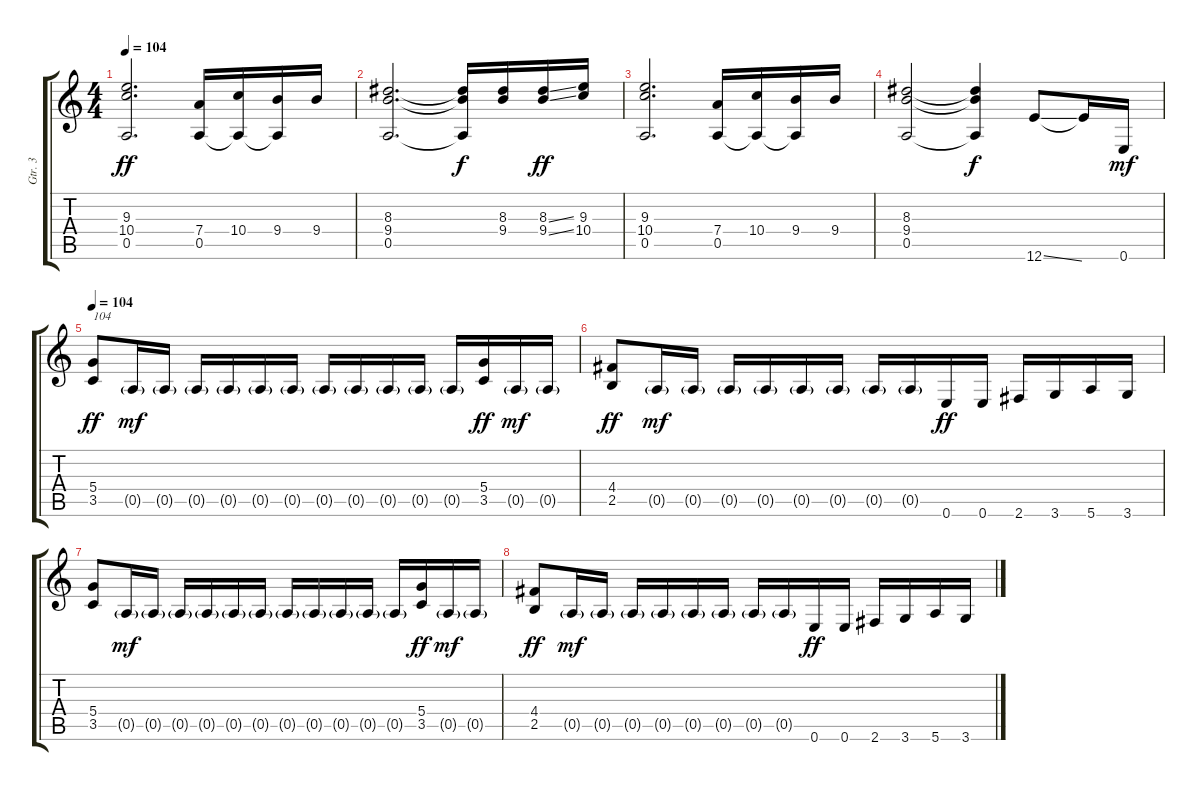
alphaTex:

\track ("Gtr. 3" "Gtr. 3") {instrument distortionguitar}
\staff {score tabs}
\tuning (E4 B3 G3 D3 A2 E2) {hide}
\ts (4 4)
\tempo 104
\clef g2
\ks c
(9.3 10.4 0.5).2{d dy ff} (7.4 0.5).16 (10.4 0.5{t}).16 (9.4 0.5{t}).16 9.4.16 |
(8.3 9.4 0.5).2{d} (8.3{t} 9.4{t} 0.5{t}).16{dy f} (8.3 9.4).16 (8.3{ss} 9.4{ss}).16{dy ff} (9.3 10.4).16 |
(9.3 10.4 0.5).2{d} (7.4 0.5).16 (10.4 0.5{t}).16 (9.4 0.5{t}).16 9.4.16 |
(8.3 9.4 0.5).2 (8.3{t} 9.4{t} 0.5{t}).4{dy f} 12.6{ss}.8 12.6{t}.16 0.6.16{dy mf} |
\tempo 104
(5.4 3.5).8{txt "104" dy ff} 0.5{g}.16{dy mf} 0.5{g}.16 0.5{g}.16 0.5{g}.16 0.5{g}.16 0.5{g}.16 0.5{g}.16 0.5{g}.16 0.5{g}.16 0.5{g}.16 0.5{g}.16 (5.4 3.5).16{dy ff} 0.5{g}.16{dy mf} 0.5{g}.16 |
(4.4 2.5).8{dy ff} 0.5{g}.16{dy mf} 0.5{g}.16 0.5{g}.16 0.5{g}.16 0.5{g}.16 0.5{g}.16 0.5{g}.16 0.5{g}.16 0.6.16{dy ff} 0.6.16 2.6.16 3.6.16 5.6.16 3.6.16 |
(5.4 3.5).8 0.5{g}.16{dy mf} 0.5{g}.16 0.5{g}.16 0.5{g}.16 0.5{g}.16 0.5{g}.16 0.5{g}.16 0.5{g}.16 0.5{g}.16 0.5{g}.16 0.5{g}.16 (5.4 3.5).16{dy ff} 0.5{g}.16{dy mf} 0.5{g}.16 |
(4.4 2.5).8{dy ff} 0.5{g}.16{dy mf} 0.5{g}.16 0.5{g}.16 0.5{g}.16 0.5{g}.16 0.5{g}.16 0.5{g}.16 0.5{g}.16 0.6.16{dy ff} 0.6.16 2.6.16 3.6.16 5.6.16 3.6.16
